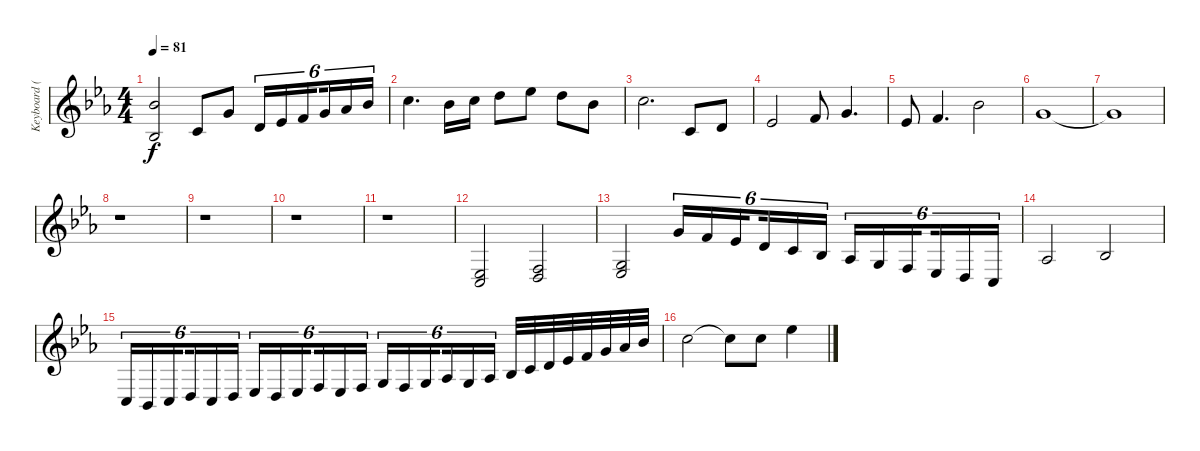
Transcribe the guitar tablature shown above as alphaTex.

\track ("Keyboard (Right Hand)" "Keyboard (") {instrument synthbrass1}
\staff {score}
\tuning (E4 B3 G3 D3 A2 E2 B1) {hide}
\ts (4 4)
\tempo 81
\clef g2
\ks eb
(6.1 3.3).2{dy f} 1.2.8 3.1.8 3.2.16{tu (6 4)} 4.2.16{tu (6 4)} 1.1.16{tu (6 4) beam splitsecondary} 3.1.16{tu (6 4)} 4.1.16{tu (6 4)} 6.1.16{tu (6 4)} |
8.1.4{d} 6.1.16 8.1.16 10.1.8 11.1.8 10.1.8 6.1.8 |
8.1.2{d} 1.2.8 3.2.8 |
4.2.2 1.1.8 3.1.4{d} |
4.2.8 1.1.4{d} 11.2.2 |
3.1.1 |
3.1{t}.1 |
r.1 |
r.1 |
r.1 |
r.1 |
(1.4 3.5).2 (0.4 8.5).2 |
(0.3 1.4).2 8.2.16{tu (6 4)} 1.1.16{tu (6 4)} 8.3.16{tu (6 4) beam splitsecondary} 7.3.16{tu (6 4)} 1.2.16{tu (6 4)} 3.3.16{tu (6 4)} 6.4.16{tu (6 4)} 0.3.16{tu (6 4)} 13.6.16{tu (6 4) beam splitsecondary} 6.5.16{tu (6 4)} 0.4.16{tu (6 4)} 3.5.16{tu (6 4)} |
1.3.2 3.3.2 |
3.5.16{tu (6 4)} 1.5.16{tu (6 4)} 3.5.16{tu (6 4) beam splitsecondary} 0.4.16{tu (6 4)} 3.5.16{tu (6 4)} 0.4.16{tu (6 4)} 1.4.16{tu (6 4)} 0.4.16{tu (6 4)} 1.4.16{tu (6 4) beam splitsecondary} 3.4.16{tu (6 4)} 1.4.16{tu (6 4)} 3.4.16{tu (6 4)} 0.3.16{tu (6 4)} 3.4.16{tu (6 4)} 0.3.16{tu (6 4) beam splitsecondary} 1.3.16{tu (6 4)} 0.3.16{tu (6 4)} 1.3.16{tu (6 4)} 3.3.32 1.2.32 3.2.32 4.2.32 1.1.32 3.1.32 4.1.32 6.1.32 |
8.1.2 8.1{t}.8 8.1.8 11.1.4
